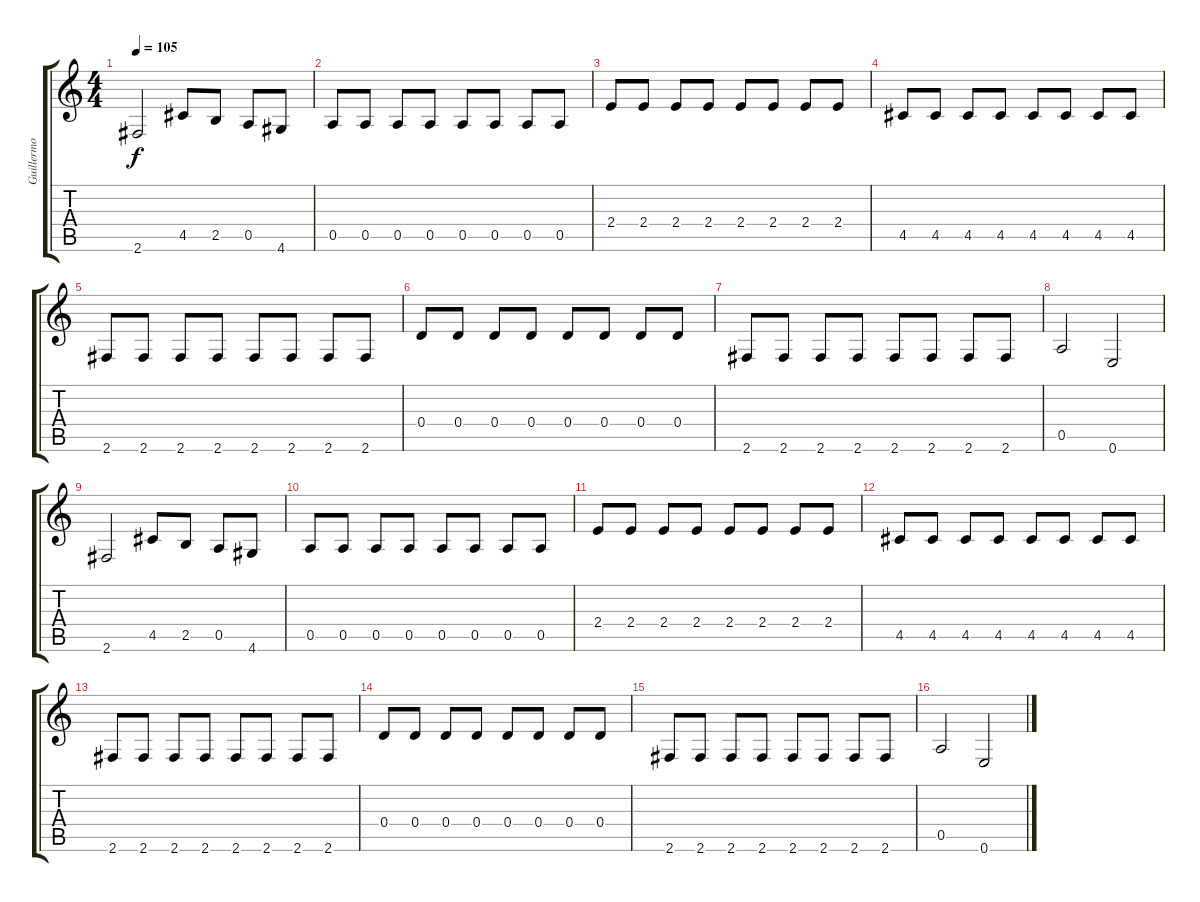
\track ("Guillermo Sanchez" "Guillermo ") {instrument electricbassfinger}
\staff {score tabs}
\tuning (E4 B3 G3 D3 A2 E2) {hide}
\ts (4 4)
\tempo 105
\clef g2
\ks c
2.6.2{dy f} 4.5.8 2.5.8 0.5.8 4.6.8 |
0.5.8 0.5.8 0.5.8 0.5.8 0.5.8 0.5.8 0.5.8 0.5.8 |
2.4.8 2.4.8 2.4.8 2.4.8 2.4.8 2.4.8 2.4.8 2.4.8 |
4.5.8 4.5.8 4.5.8 4.5.8 4.5.8 4.5.8 4.5.8 4.5.8 |
2.6.8 2.6.8 2.6.8 2.6.8 2.6.8 2.6.8 2.6.8 2.6.8 |
0.4.8 0.4.8 0.4.8 0.4.8 0.4.8 0.4.8 0.4.8 0.4.8 |
2.6.8 2.6.8 2.6.8 2.6.8 2.6.8 2.6.8 2.6.8 2.6.8 |
0.5.2 0.6.2 |
2.6.2 4.5.8 2.5.8 0.5.8 4.6.8 |
0.5.8 0.5.8 0.5.8 0.5.8 0.5.8 0.5.8 0.5.8 0.5.8 |
2.4.8 2.4.8 2.4.8 2.4.8 2.4.8 2.4.8 2.4.8 2.4.8 |
4.5.8 4.5.8 4.5.8 4.5.8 4.5.8 4.5.8 4.5.8 4.5.8 |
2.6.8 2.6.8 2.6.8 2.6.8 2.6.8 2.6.8 2.6.8 2.6.8 |
0.4.8 0.4.8 0.4.8 0.4.8 0.4.8 0.4.8 0.4.8 0.4.8 |
2.6.8 2.6.8 2.6.8 2.6.8 2.6.8 2.6.8 2.6.8 2.6.8 |
0.5.2 0.6.2
